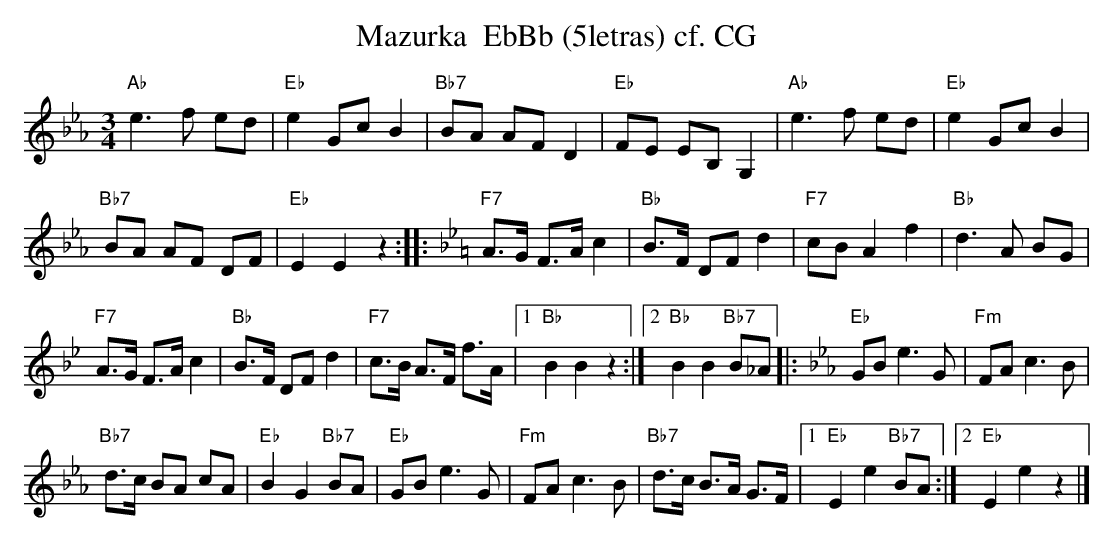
X:1
T:Mazurka  EbBb (5letras) cf. CG
M:3/4
L:1/8
K:Ebmaj%%MIDI gchordon
"Ab"e3f ed | "Eb"e2GcB2 | "Bb7"BA AF D2 | "Eb"FE EB, G,2 | "Ab"e3f ed | "Eb"e2 Gc B2 |
"Bb7"BA AF DF | "Eb"E2E2z2 :: [K:Bbmaj] "F7"A>G F>A c2 | "Bb"B>F DF d2 | "F7"cBA2f2 | "Bb"d3A BG |
"F7"A>G F>A c2 | "Bb"B>F DF d2 | "F7"c>B A>F f>A |1"Bb"B2B2z2 :|2 "Bb"B2B2"Bb7"B_A |: [K:Ebmaj] "Eb"GB e3G | "Fm"FA c3B |
"Bb7"d>c BA cA | "Eb"B2G2"Bb7"BA | "Eb"GB e3G | "Fm"FA c3B | "Bb7"d>c B>A G>F |1 "Eb"E2e2"Bb7"BA :|2 "Eb"E2e2z2 |]
